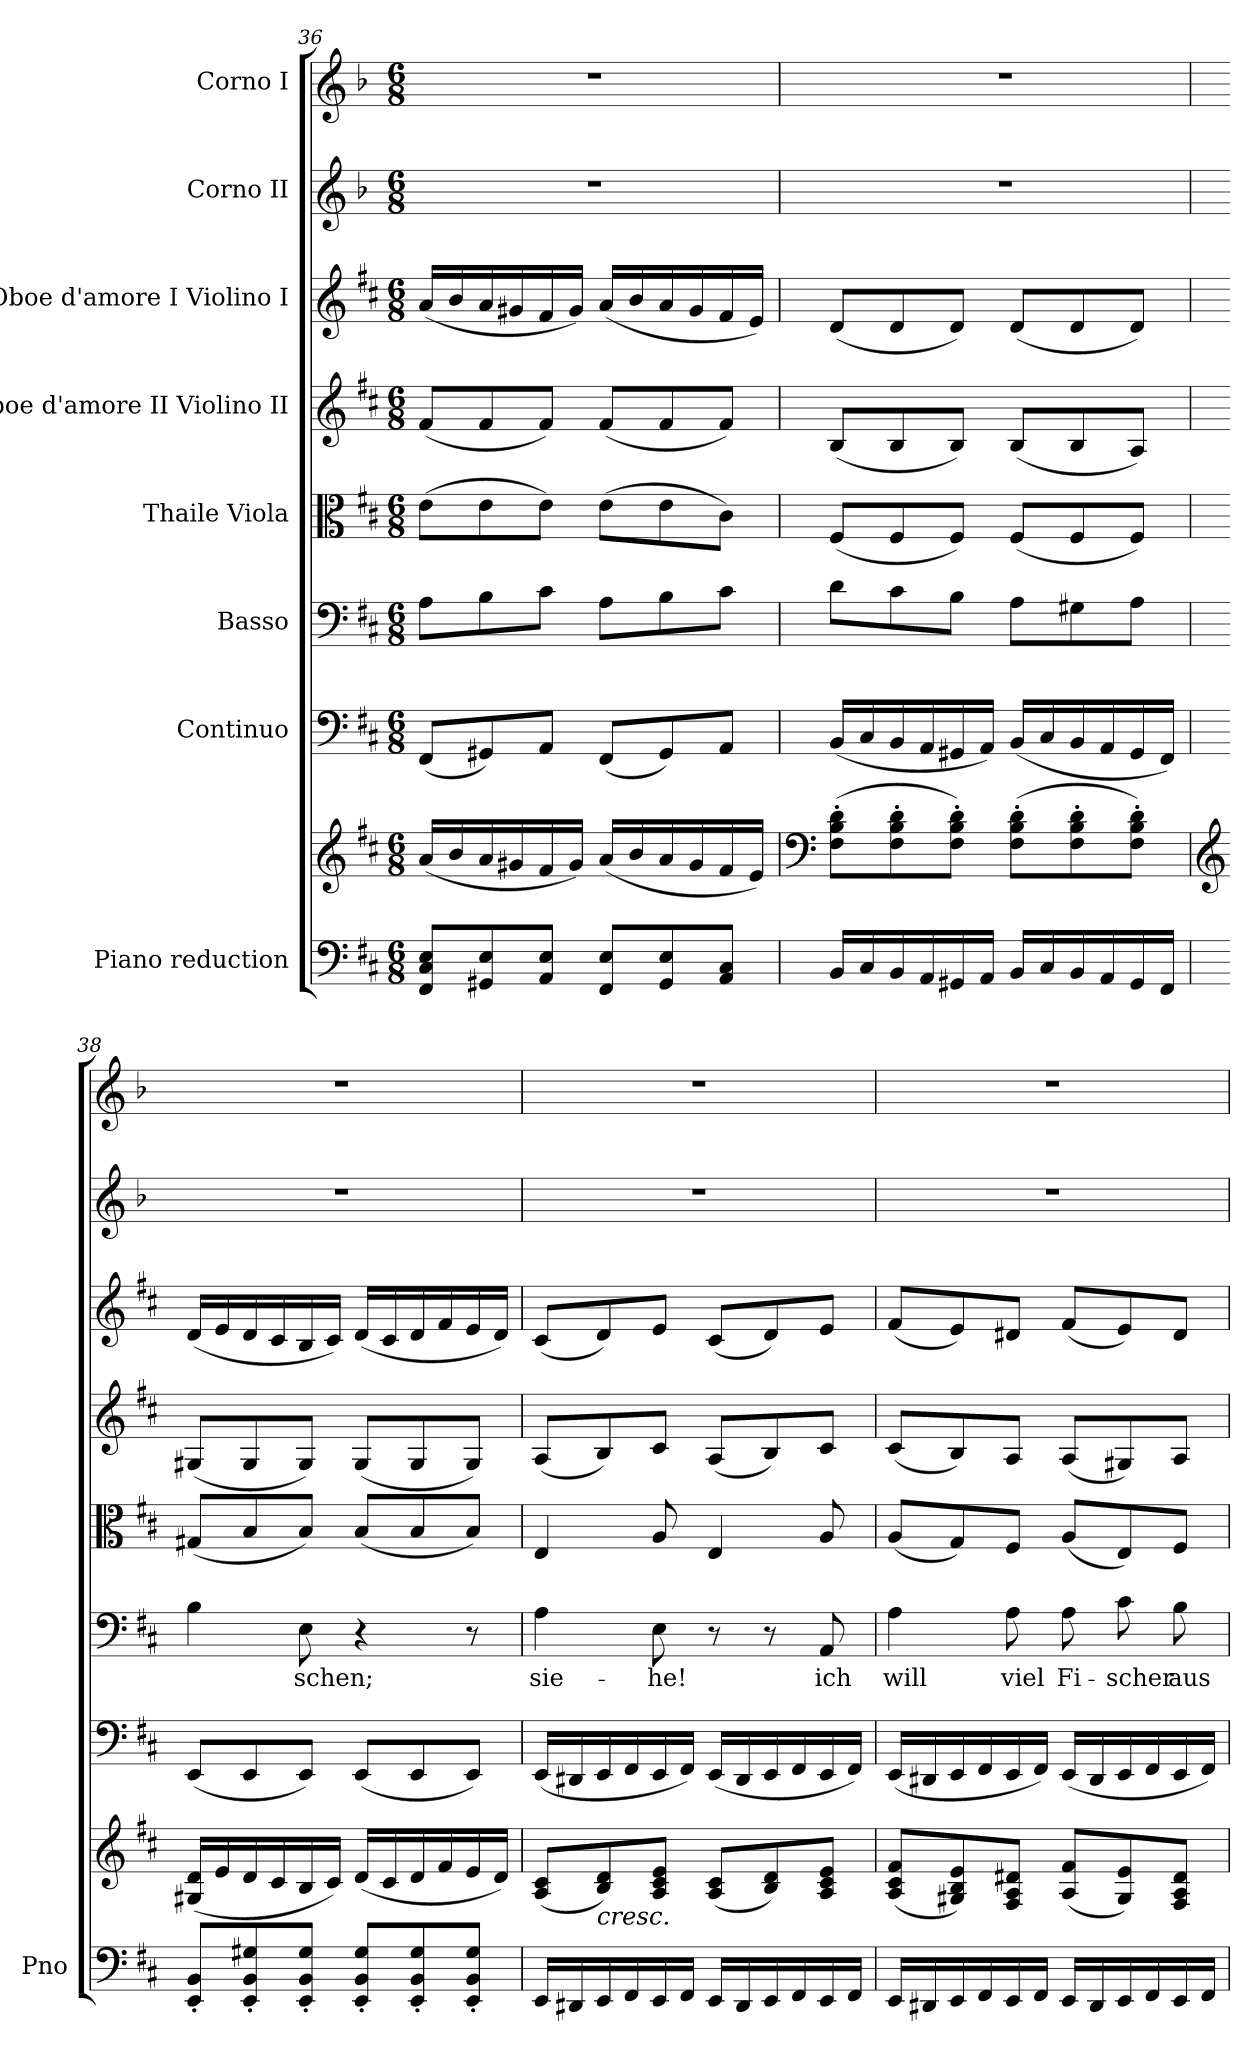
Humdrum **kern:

**kern	**kern	**kern	**kern	**text	**kern	**kern	**kern	**kern	**kern
*part8	*part8	*part7	*part6	*part6	*part5	*part4	*part3	*part2	*part1
*staff9	*staff8	*staff7	*staff6	*staff6	*staff5	*staff4	*staff3	*staff2	*staff1
*I"Piano reduction	*	*I"Continuo	*I"Basso	*	*I"Thaile Viola	*I"Oboe d'amore II Violino II	*I"Oboe d'amore I Violino I	*I"Corno II	*I"Corno I
*I'Pno	*	*	*	*	*	*	*	*	*
*clefF4	*clefG2	*clefF4	*clefF4	*	*clefC3	*clefG2	*clefG2	*clefG2	*clefG2
*	*	*	*	*	*	*	*	*ITrd3c5	*ITrd3c5
*k[f#c#]	*k[f#c#]	*k[f#c#]	*k[f#c#]	*	*k[f#c#]	*k[f#c#]	*k[f#c#]	*k[]	*k[]
*M6/8	*M6/8	*M6/8	*M6/8	*	*M6/8	*M6/8	*M6/8	*M6/8	*M6/8
=36	=36	=36	=36	=36	=36	=36	=36	=36	=36
8FF#/ 8C#/ 8E/L	(16a/LL	(8FF#/L	8A\L	.	(8e\L	(8f#/L	(16a/LL	2.r	2.r
.	16b/	.	.	.	.	.	16b/	.	.
8GG#X/ 8E/	16a/	8GG#X/)	8B\	.	8e\	8f#/	16a/	.	.
.	16g#X/	.	.	.	.	.	16g#X/	.	.
8AA/ 8E/J	16f#/	8AA/J	8c#\J	.	8e\J)	8f#/J)	16f#/	.	.
.	16g#/JJ)	.	.	.	.	.	16g#/JJ)	.	.
8FF#/ 8E/L	(16a/LL	(8FF#/L	8A\L	.	(8e\L	(8f#/L	(16a/LL	.	.
.	16b/	.	.	.	.	.	16b/	.	.
8GG#/ 8E/	16a/	8GG#/)	8B\	.	8e\	8f#/	16a/	.	.
.	16g#/	.	.	.	.	.	16g#/	.	.
8AA/ 8C#/J	16f#/	8AA/J	8c#\J	.	8c#\J)	8f#/J)	16f#/	.	.
.	16e/JJ)	.	.	.	.	.	16e/JJ)	.	.
=37	=37	=37	=37	=37	=37	=37	=37	=37	=37
*	*clefF4	*	*	*	*	*	*	*	*
16BB/LL	(8F#\' 8B\' 8d\'L	(16BB/LL	8d\L	.	(8F#/L	(8B/L	(8d/L	2.r	2.r
16C#/	.	16C#/	.	.	.	.	.	.	.
16BB/	8F#\' 8B\' 8d\'	16BB/	8c#\	.	8F#/	8B/	8d/	.	.
16AA/	.	16AA/	.	.	.	.	.	.	.
16GG#X/	8F#\' 8B\' 8d\'J)	16GG#X/	8B\J	.	8F#/J)	8B/J)	8d/J)	.	.
16AA/JJ	.	16AA/JJ)	.	.	.	.	.	.	.
16BB/LL	(8F#\' 8B\' 8d\'L	(16BB/LL	8A\L	.	(8F#/L	(8B/L	(8d/L	.	.
16C#/	.	16C#/	.	.	.	.	.	.	.
16BB/	8F#\' 8B\' 8d\'	16BB/	8G#X\	.	8F#/	8B/	8d/	.	.
16AA/	.	16AA/	.	.	.	.	.	.	.
16GG#/	8F#\' 8B\' 8d\'J)	16GG#/	8A\J	.	8F#/J)	8A/J)	8d/J)	.	.
16FF#/JJ	.	16FF#/JJ)	.	.	.	.	.	.	.
=38	=38	=38	=38	=38	=38	=38	=38	=38	=38
*	*clefG2	*	*	*	*	*	*	*	*
8EE/' 8BB/'L	(16G#X/ 16d/LL	(8EE/L	4B\	.	(8G#X/L	(8G#X/L	(16d/LL	2.r	2.r
.	16e/	.	.	.	.	.	16e/	.	.
8EE/' 8BB/' 8G#X/'	16d/	8EE/	.	.	8B/	8G#/	16d/	.	.
.	16c#/	.	.	.	.	.	16c#/	.	.
!	!	!	!	!LO:LY:b	!	!	!	!	!
8EE/' 8BB/' 8G#/'J	16B/	8EE/J)	8E\	schen;	8B/J)	8G#/J)	16B/	.	.
.	16c#/JJ)	.	.	.	.	.	16c#/JJ)	.	.
8EE/' 8BB/' 8G#/'L	(16d/LL	(8EE/L	4r	.	(8B/L	(8G#/L	(16d/LL	.	.
.	16c#/	.	.	.	.	.	16c#/	.	.
8EE/' 8BB/' 8G#/'	16d/	8EE/	.	.	8B/	8G#/	16d/	.	.
.	16f#/	.	.	.	.	.	16f#/	.	.
8EE/' 8BB/' 8G#/'J	16e/	8EE/J)	8r	.	8B/J)	8G#/J)	16e/	.	.
.	16d/JJ)	.	.	.	.	.	16d/JJ)	.	.
!!LO:LB:g=z
=39	=39	=39	=39	=39	=39	=39	=39	=39	=39
!	!	!	!	!LO:LY:b	!	!	!	!	!
16EE/LL	(8A/ 8c#/L	(16EE/LL	4A\	sie-	4E/	(8A/L	(8c#/L	2.r	2.r
16DD#X/	.	16DD#X/	.	.	.	.	.	.	.
!	!LO:TX:b:i:t=cresc.	!	!	!	!	!	!	!	!
16EE/	8B/ 8d/)	16EE/	.	.	.	8B/)	8d/)	.	.
16FF#/	.	16FF#/	.	.	.	.	.	.	.
!	!	!	!	!LO:LY:b	!	!	!	!	!
16EE/	8A/ 8c#/ 8e/J	16EE/	8E\	-he!	8A/	8c#/J	8e/J	.	.
16FF#/JJ	.	16FF#/JJ)	.	.	.	.	.	.	.
16EE/LL	(8A/ 8c#/L	(16EE/LL	8r	.	4E/	(8A/L	(8c#/L	.	.
16DD#/	.	16DD#/	.	.	.	.	.	.	.
16EE/	8B/ 8d/)	16EE/	8r	.	.	8B/)	8d/)	.	.
16FF#/	.	16FF#/	.	.	.	.	.	.	.
!	!	!	!	!LO:LY:b	!	!	!	!	!
16EE/	8A/ 8c#/ 8e/J	16EE/	8AA/	ich	8A/	8c#/J	8e/J	.	.
16FF#/JJ	.	16FF#/JJ)	.	.	.	.	.	.	.
=40	=40	=40	=40	=40	=40	=40	=40	=40	=40
!	!	!	!	!LO:LY:b	!	!	!	!	!
16EE/LL	(8A/ 8c#/ 8f#/L	(16EE/LL	4A\	will	(8A/L	(8c#/L	(8f#/L	2.r	2.r
16DD#X/	.	16DD#X/	.	.	.	.	.	.	.
16EE/	8G#X/ 8B/ 8e/)	16EE/	.	.	8G/)	8B/)	8e/)	.	.
16FF#/	.	16FF#/	.	.	.	.	.	.	.
!	!	!	!	!LO:LY:b	!	!	!	!	!
16EE/	8F#/ 8A/ 8d#X/J	16EE/	8A\	viel	8F#/J	8A/J	8d#X/J	.	.
16FF#/JJ	.	16FF#/JJ)	.	.	.	.	.	.	.
!	!	!	!	!LO:LY:b	!	!	!	!	!
16EE/LL	(8A/ 8f#/L	(16EE/LL	8A\	Fi-	(8A/L	(8A/L	(8f#/L	.	.
16DD#/	.	16DD#/	.	.	.	.	.	.	.
!	!	!	!	!LO:LY:b	!	!	!	!	!
16EE/	8G#/ 8e/)	16EE/	8c#\	-scher	8E/)	8G#X/)	8e/)	.	.
16FF#/	.	16FF#/	.	.	.	.	.	.	.
!	!	!	!	!LO:LY:b	!	!	!	!	!
16EE/	8F#/ 8A/ 8d#/J	16EE/	8B\	aus-	8F#/J	8A/J	8d#/J	.	.
16FF#/JJ	.	16FF#/JJ)	.	.	.	.	.	.	.
=	=	=	=	=	=	=	=	=	=
*-	*-	*-	*-	*-	*-	*-	*-	*-	*-
